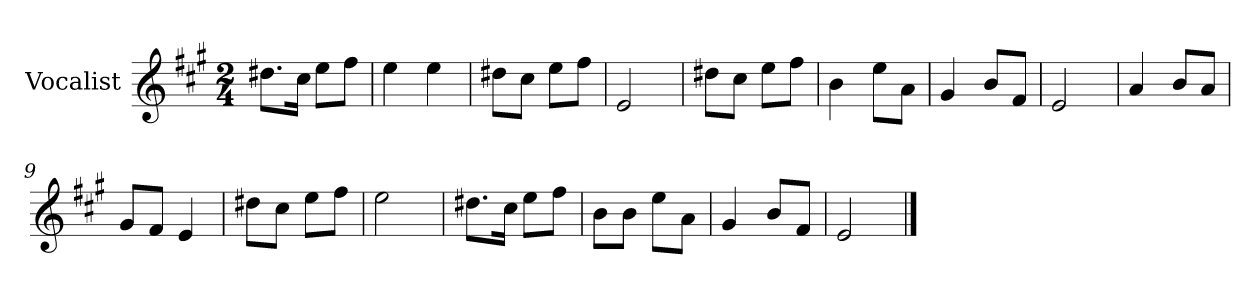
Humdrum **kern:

**kern
*part1
*staff1
*I"Vocalist
*k[f#c#g#]
*A:
*M2/4
=
8.dd#XL
16cc#Jk
8eeL
8ff#J
=1
4ee
4ee
=2
8dd#XL
8cc#J
8eeL
8ff#J
=3
2e
=4
8dd#XL
8cc#J
8eeL
8ff#J
=5
4b
8eeL
8aJ
=6
4g#
8bL
8f#J
=7
2e
=8
4a
8bL
8aJ
=9
8g#L
8f#J
4e
=10
8dd#XL
8cc#J
8eeL
8ff#J
=11
2ee
=12
8.dd#XL
16cc#Jk
8eeL
8ff#J
=13
8bL
8bJ
8eeL
8aJ
=14
4g#
8bL
8f#J
=15
2e
==
*-
